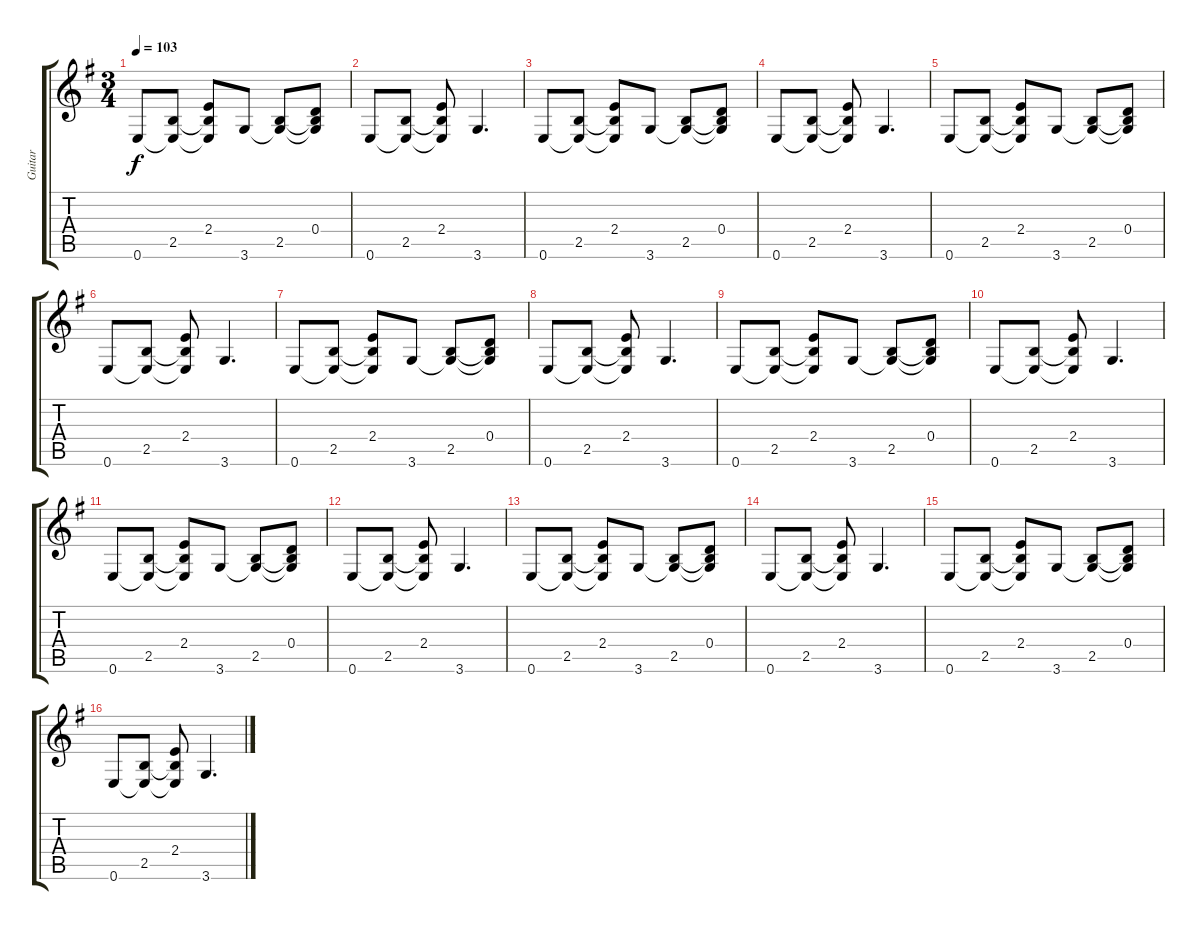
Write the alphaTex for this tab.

\track ("Guitar" "Guitar") {instrument acousticguitarsteel}
\staff {score tabs}
\tuning (E4 B3 G3 D3 A2 E2) {hide}
\ts (3 4)
\tempo 103
\clef g2
\ks eminor
0.6.8{dy f} (2.5 0.6{t}).8 (2.4 2.5{t} 0.6{t}).8 3.6.8 (2.5 3.6{t}).8 (0.4 2.5{t} 3.6{t}).8 |
0.6.8 (2.5 0.6{t}).8 (2.4 2.5{t} 0.6{t}).8 3.6.4{d} |
0.6.8 (2.5 0.6{t}).8 (2.4 2.5{t} 0.6{t}).8 3.6.8 (2.5 3.6{t}).8 (0.4 2.5{t} 3.6{t}).8 |
0.6.8 (2.5 0.6{t}).8 (2.4 2.5{t} 0.6{t}).8 3.6.4{d} |
0.6.8 (2.5 0.6{t}).8 (2.4 2.5{t} 0.6{t}).8 3.6.8 (2.5 3.6{t}).8 (0.4 2.5{t} 3.6{t}).8 |
0.6.8 (2.5 0.6{t}).8 (2.4 2.5{t} 0.6{t}).8 3.6.4{d} |
0.6.8 (2.5 0.6{t}).8 (2.4 2.5{t} 0.6{t}).8 3.6.8 (2.5 3.6{t}).8 (0.4 2.5{t} 3.6{t}).8 |
0.6.8 (2.5 0.6{t}).8 (2.4 2.5{t} 0.6{t}).8 3.6.4{d} |
0.6.8 (2.5 0.6{t}).8 (2.4 2.5{t} 0.6{t}).8 3.6.8 (2.5 3.6{t}).8 (0.4 2.5{t} 3.6{t}).8 |
0.6.8 (2.5 0.6{t}).8 (2.4 2.5{t} 0.6{t}).8 3.6.4{d} |
0.6.8 (2.5 0.6{t}).8 (2.4 2.5{t} 0.6{t}).8 3.6.8 (2.5 3.6{t}).8 (0.4 2.5{t} 3.6{t}).8 |
0.6.8 (2.5 0.6{t}).8 (2.4 2.5{t} 0.6{t}).8 3.6.4{d} |
0.6.8 (2.5 0.6{t}).8 (2.4 2.5{t} 0.6{t}).8 3.6.8 (2.5 3.6{t}).8 (0.4 2.5{t} 3.6{t}).8 |
0.6.8 (2.5 0.6{t}).8 (2.4 2.5{t} 0.6{t}).8 3.6.4{d} |
0.6.8 (2.5 0.6{t}).8 (2.4 2.5{t} 0.6{t}).8 3.6.8 (2.5 3.6{t}).8 (0.4 2.5{t} 3.6{t}).8 |
0.6.8 (2.5 0.6{t}).8 (2.4 2.5{t} 0.6{t}).8 3.6.4{d}
